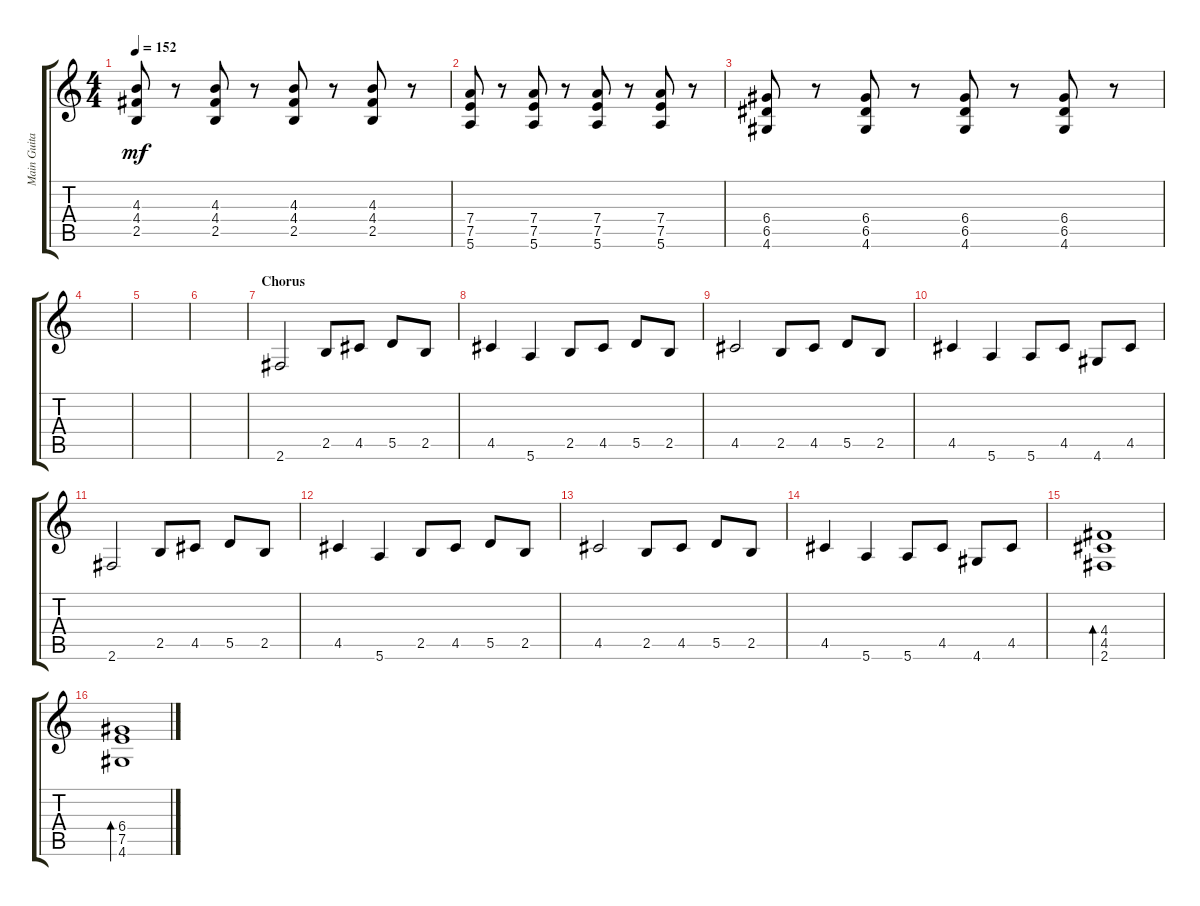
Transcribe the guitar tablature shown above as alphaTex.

\track ("Main Guitar" "Main Guita") {instrument distortionguitar}
\staff {score tabs}
\tuning (E4 B3 G3 D3 A2 E2) {hide}
\ts (4 4)
\tempo 152
\clef g2
\ks c
(4.3 4.4 2.5).8{dy mf} r.8 (4.3 4.4 2.5).8 r.8 (4.3 4.4 2.5).8 r.8 (4.3 4.4 2.5).8 r.8 |
(7.4 7.5 5.6).8 r.8 (7.4 7.5 5.6).8 r.8 (7.4 7.5 5.6).8 r.8 (7.4 7.5 5.6).8 r.8 |
(6.4 6.5 4.6).8 r.8 (6.4 6.5 4.6).8 r.8 (6.4 6.5 4.6).8 r.8 (6.4 6.5 4.6).8 r.8 |
|
|
|
\section ("" "Chorus")
2.6.2 2.5.8 4.5.8 5.5.8 2.5.8 |
4.5.4 5.6.4 2.5.8 4.5.8 5.5.8 2.5.8 |
4.5.2 2.5.8 4.5.8 5.5.8 2.5.8 |
4.5.4 5.6.4 5.6.8 4.5.8 4.6.8 4.5.8 |
2.6.2 2.5.8 4.5.8 5.5.8 2.5.8 |
4.5.4 5.6.4 2.5.8 4.5.8 5.5.8 2.5.8 |
4.5.2 2.5.8 4.5.8 5.5.8 2.5.8 |
4.5.4 5.6.4 5.6.8 4.5.8 4.6.8 4.5.8 |
(4.4 4.5 2.6).1{bd 30} |
(6.4 7.5 4.6).1{bd 30}
